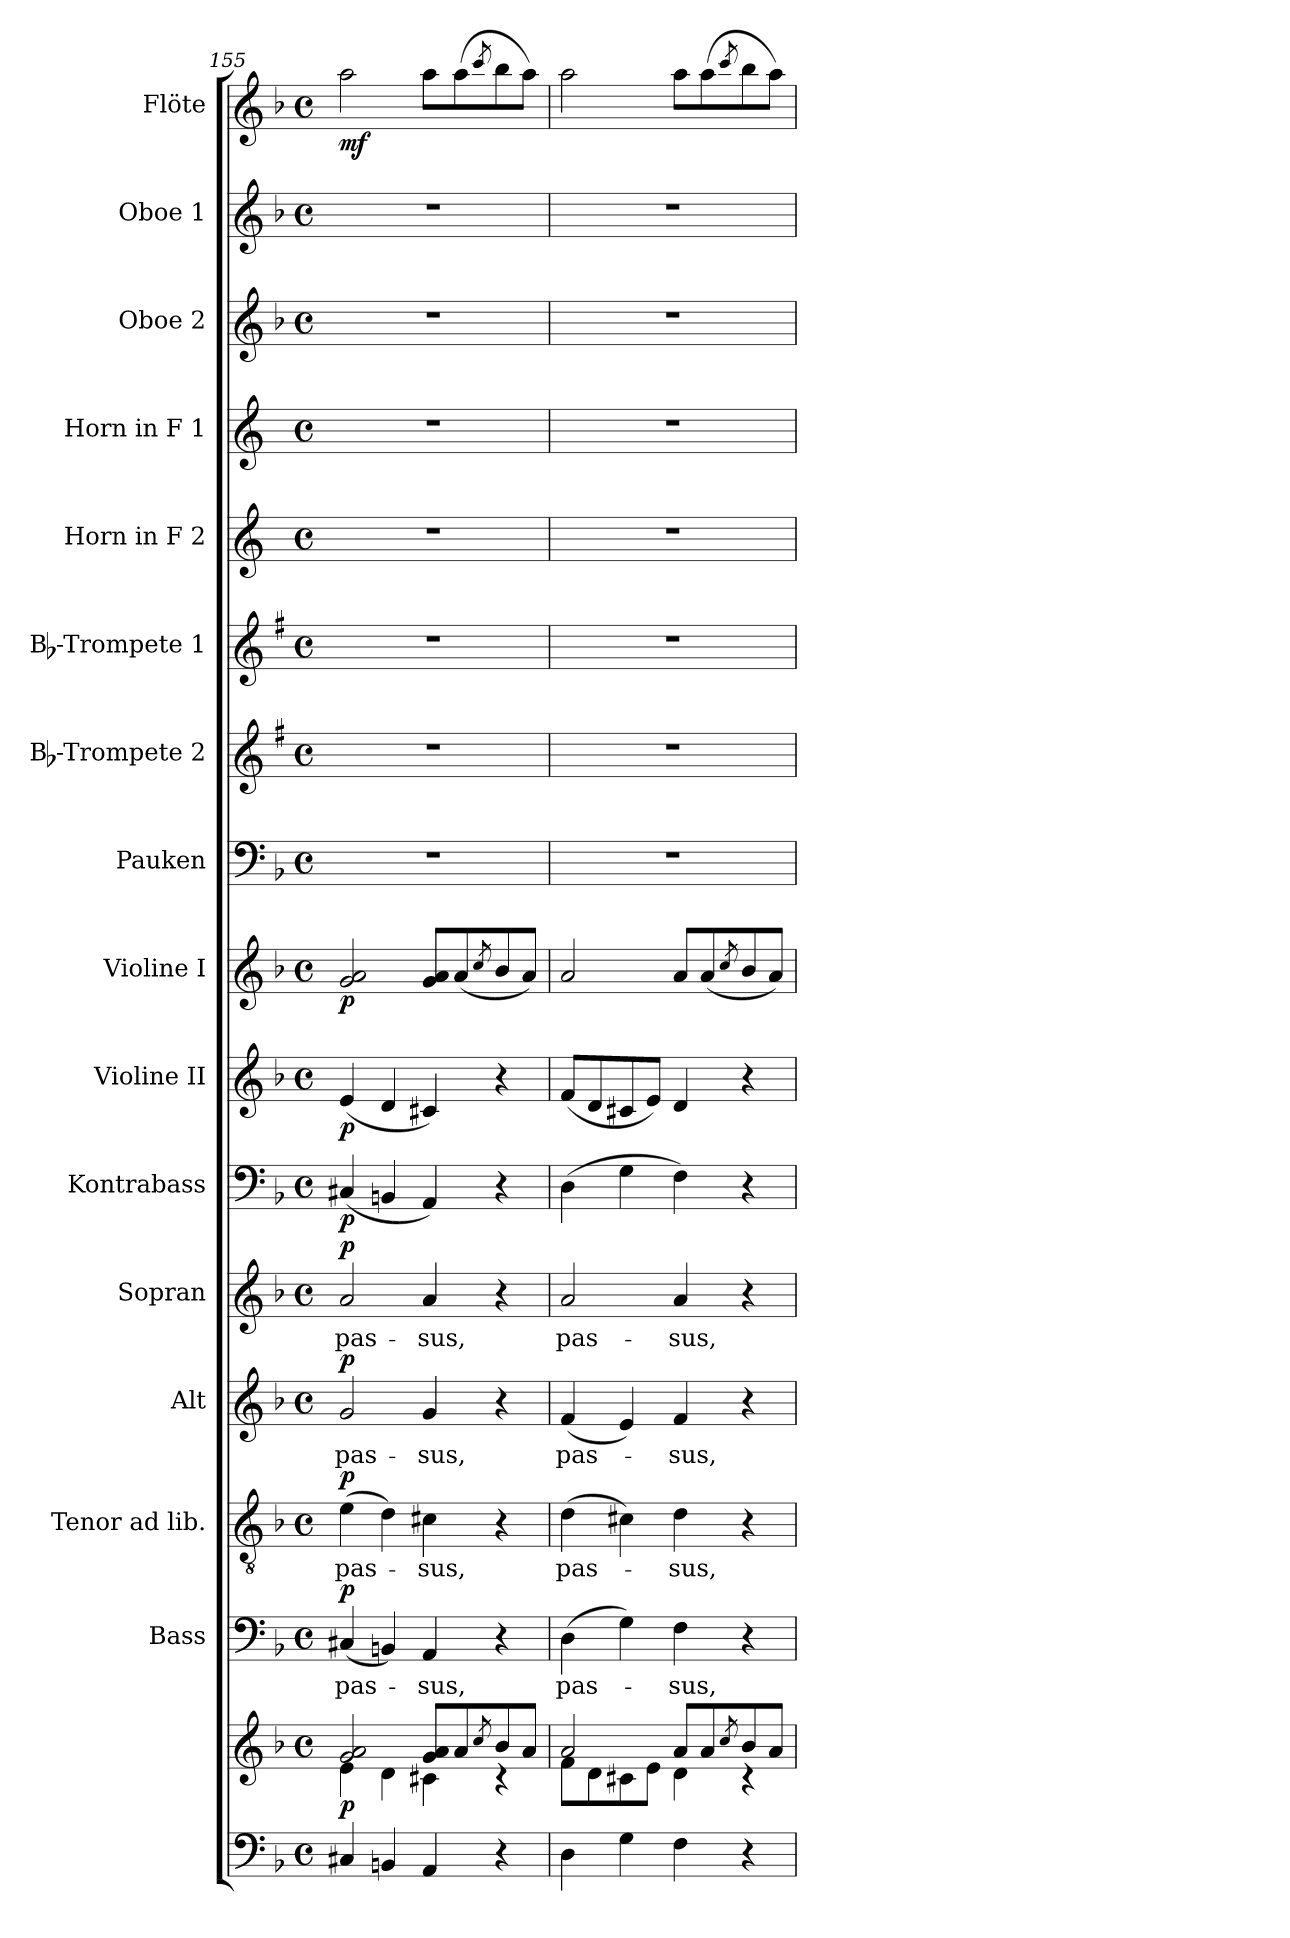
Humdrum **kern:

**kern	**kern	**dynam	**kern	**text	**dynam	**kern	**text	**dynam	**kern	**text	**dynam	**kern	**text	**dynam	**kern	**dynam	**kern	**dynam	**kern	**dynam	**kern	**kern	**kern	**kern	**kern	**kern	**kern	**kern	**dynam
*part16	*part16	*part16	*part15	*part15	*part15	*part14	*part14	*part14	*part13	*part13	*part13	*part12	*part12	*part12	*part11	*part11	*part10	*part10	*part9	*part9	*part8	*part7	*part6	*part5	*part4	*part3	*part2	*part1	*part1
*staff17	*staff16	*staff16/17	*staff15	*staff15	*staff15	*staff14	*staff14	*staff14	*staff13	*staff13	*staff13	*staff12	*staff12	*staff12	*staff11	*staff11	*staff10	*staff10	*staff9	*staff9	*staff8	*staff7	*staff6	*staff5	*staff4	*staff3	*staff2	*staff1	*staff1
*	*	*	*I"Bass	*	*	*I"Tenor ad lib.	*	*	*I"Alt	*	*	*I"Sopran	*	*	*I"Kontrabass	*	*I"Violine II	*	*I"Violine I	*	*I"Pauken	*I"Bb-Trompete 2	*I"Bb-Trompete 1	*I"Horn in F 2	*I"Horn in F 1	*I"Oboe 2	*I"Oboe 1	*I"Flöte	*
*	*	*	*I'B.	*	*	*I'T.	*	*	*I'A.	*	*	*I'S.	*	*	*I'Kb.	*	*I'Vl. II	*	*I'Vl. I	*	*I'Pk.	*I'Bb Trp. 2	*I'Bb Trp. 1	*	*	*I'Ob. 2	*I'Ob. 1	*I'Fl.	*
*clefF4	*clefG2	*	*clefF4	*	*	*clefGv2	*	*	*clefG2	*	*	*clefG2	*	*	*clefF4	*	*clefG2	*	*clefG2	*	*clefF4	*clefG2	*clefG2	*clefG2	*clefG2	*clefG2	*clefG2	*clefG2	*
*	*	*	*	*	*	*	*	*	*	*	*	*	*	*	*ITrd7c12	*	*	*	*	*	*	*ITrd1c2	*ITrd1c2	*ITrd4c7	*ITrd4c7	*	*	*	*
*k[b-]	*k[b-]	*	*k[b-]	*	*	*k[b-]	*	*	*k[b-]	*	*	*k[b-]	*	*	*k[b-]	*	*k[b-]	*	*k[b-]	*	*k[b-]	*k[b-]	*k[b-]	*k[b-]	*k[b-]	*k[b-]	*k[b-]	*k[b-]	*
*F:	*F:	*	*F:	*	*	*F:	*	*	*F:	*	*	*F:	*	*	*F:	*	*F:	*	*F:	*	*F:	*F:	*F:	*F:	*F:	*F:	*F:	*F:	*
*M4/4	*M4/4	*	*M4/4	*	*	*M4/4	*	*	*M4/4	*	*	*M4/4	*	*	*M4/4	*	*M4/4	*	*M4/4	*	*M4/4	*M4/4	*M4/4	*M4/4	*M4/4	*M4/4	*M4/4	*M4/4	*
*met(c)	*met(c)	*	*met(c)	*	*	*met(c)	*	*	*met(c)	*	*	*met(c)	*	*	*met(c)	*	*met(c)	*	*met(c)	*	*met(c)	*met(c)	*met(c)	*met(c)	*met(c)	*met(c)	*met(c)	*met(c)	*
=155	=155	=155	=155	=155	=155	=155	=155	=155	=155	=155	=155	=155	=155	=155	=155	=155	=155	=155	=155	=155	=155	=155	=155	=155	=155	=155	=155	=155	=155
*	*^	*	*	*	*	*	*	*	*	*	*	*	*	*	*	*	*	*	*	*	*	*	*	*	*	*	*	*	*
!	!	!	!LO:DY:b	!	!LO:LY:b	!LO:DY:a	!	!LO:LY:b	!LO:DY:a	!	!LO:LY:b	!LO:DY:a	!	!LO:LY:b	!LO:DY:a	!	!LO:DY:b	!	!LO:DY:b	!	!LO:DY:b	!	!	!	!	!	!	!	!	!LO:DY:b
4C#X/	2g/ 2a/	4e\	p	(<4C#X/	pas-	p	(>4e\	pas-	p	2g/	pas-	p	2a/	pas-	p	(<4CC#X/	p	(<4e/	p	2g/ 2a/	p	1r	1r	1r	1r	1r	1r	1r	2aa\	mf
4BBn/	.	4d\	.	4BBn/)	.	.	4d\)	.	.	.	.	.	.	.	.	4BBBn/	.	4d/	.	.	.	.	.	.	.	.	.	.	.	.
!	!	!	!	!	!LO:LY:b	!	!	!LO:LY:b	!	!	!LO:LY:b	!	!	!LO:LY:b	!	!	!	!	!	!	!	!	!	!	!	!	!	!	!	!
4AA/	8g/ 8a/L	4c#X\	.	4AA/	-sus,	.	4c#X\	-sus,	.	4g/	-sus,	.	4a/	-sus,	.	4AAA/)	.	4c#X/)	.	8g/ 8a/L	.	.	.	.	.	.	.	.	8aa\L	.
.	8a/	.	.	.	.	.	.	.	.	.	.	.	.	.	.	.	.	.	.	(<8a/	.	.	.	.	.	.	.	.	(>8aa\	.
.	8qcc/	.	.	.	.	.	.	.	.	.	.	.	.	.	.	.	.	.	.	8qcc/	.	.	.	.	.	.	.	.	8qccc/	.
4r	8b-/	4rc	.	4r	.	.	4r	.	.	4r	.	.	4r	.	.	4r	.	4r	.	8b-/	.	.	.	.	.	.	.	.	8bb-\	.
.	8a/J	.	.	.	.	.	.	.	.	.	.	.	.	.	.	.	.	.	.	8a/J)	.	.	.	.	.	.	.	.	8aa\J)	.
!!LO:PB:g=z
=156	=156	=156	=156	=156	=156	=156	=156	=156	=156	=156	=156	=156	=156	=156	=156	=156	=156	=156	=156	=156	=156	=156	=156	=156	=156	=156	=156	=156	=156	=156
!	!	!	!	!	!LO:LY:b	!	!	!LO:LY:b	!	!	!LO:LY:b	!	!	!LO:LY:b	!	!	!	!	!	!	!	!	!	!	!	!	!	!	!	!
4D\	2a/	8f\L	.	(>4D\	pas-	.	(>4d\	pas-	.	(<4f/	pas-	.	2a/	pas-	.	(>4DD\	.	(<8f/L	.	2a/	.	1r	1r	1r	1r	1r	1r	1r	2aa\	.
.	.	8d\	.	.	.	.	.	.	.	.	.	.	.	.	.	.	.	8d/	.	.	.	.	.	.	.	.	.	.	.	.
4G\	.	8c#X\	.	4G\)	.	.	4c#X\)	.	.	4e/)	.	.	.	.	.	4GG\	.	8c#X/	.	.	.	.	.	.	.	.	.	.	.	.
.	.	8e\J	.	.	.	.	.	.	.	.	.	.	.	.	.	.	.	8e/J)	.	.	.	.	.	.	.	.	.	.	.	.
!	!	!	!	!	!LO:LY:b	!	!	!LO:LY:b	!	!	!LO:LY:b	!	!	!LO:LY:b	!	!	!	!	!	!	!	!	!	!	!	!	!	!	!	!
4F\	8a/L	4d\	.	4F\	-sus,	.	4d\	-sus,	.	4f/	-sus,	.	4a/	-sus,	.	4FF\)	.	4d/	.	8a/L	.	.	.	.	.	.	.	.	8aa\L	.
.	8a/	.	.	.	.	.	.	.	.	.	.	.	.	.	.	.	.	.	.	(<8a/	.	.	.	.	.	.	.	.	(>8aa\	.
.	8qcc/	.	.	.	.	.	.	.	.	.	.	.	.	.	.	.	.	.	.	8qcc/	.	.	.	.	.	.	.	.	8qccc/	.
4r	8b-/	4rc	.	4r	.	.	4r	.	.	4r	.	.	4r	.	.	4r	.	4r	.	8b-/	.	.	.	.	.	.	.	.	8bb-\	.
.	8a/J	.	.	.	.	.	.	.	.	.	.	.	.	.	.	.	.	.	.	8a/J)	.	.	.	.	.	.	.	.	8aa\J)	.
*	*v	*v	*	*	*	*	*	*	*	*	*	*	*	*	*	*	*	*	*	*	*	*	*	*	*	*	*	*	*	*
=	=	=	=	=	=	=	=	=	=	=	=	=	=	=	=	=	=	=	=	=	=	=	=	=	=	=	=	=	=
*-	*-	*-	*-	*-	*-	*-	*-	*-	*-	*-	*-	*-	*-	*-	*-	*-	*-	*-	*-	*-	*-	*-	*-	*-	*-	*-	*-	*-	*-
